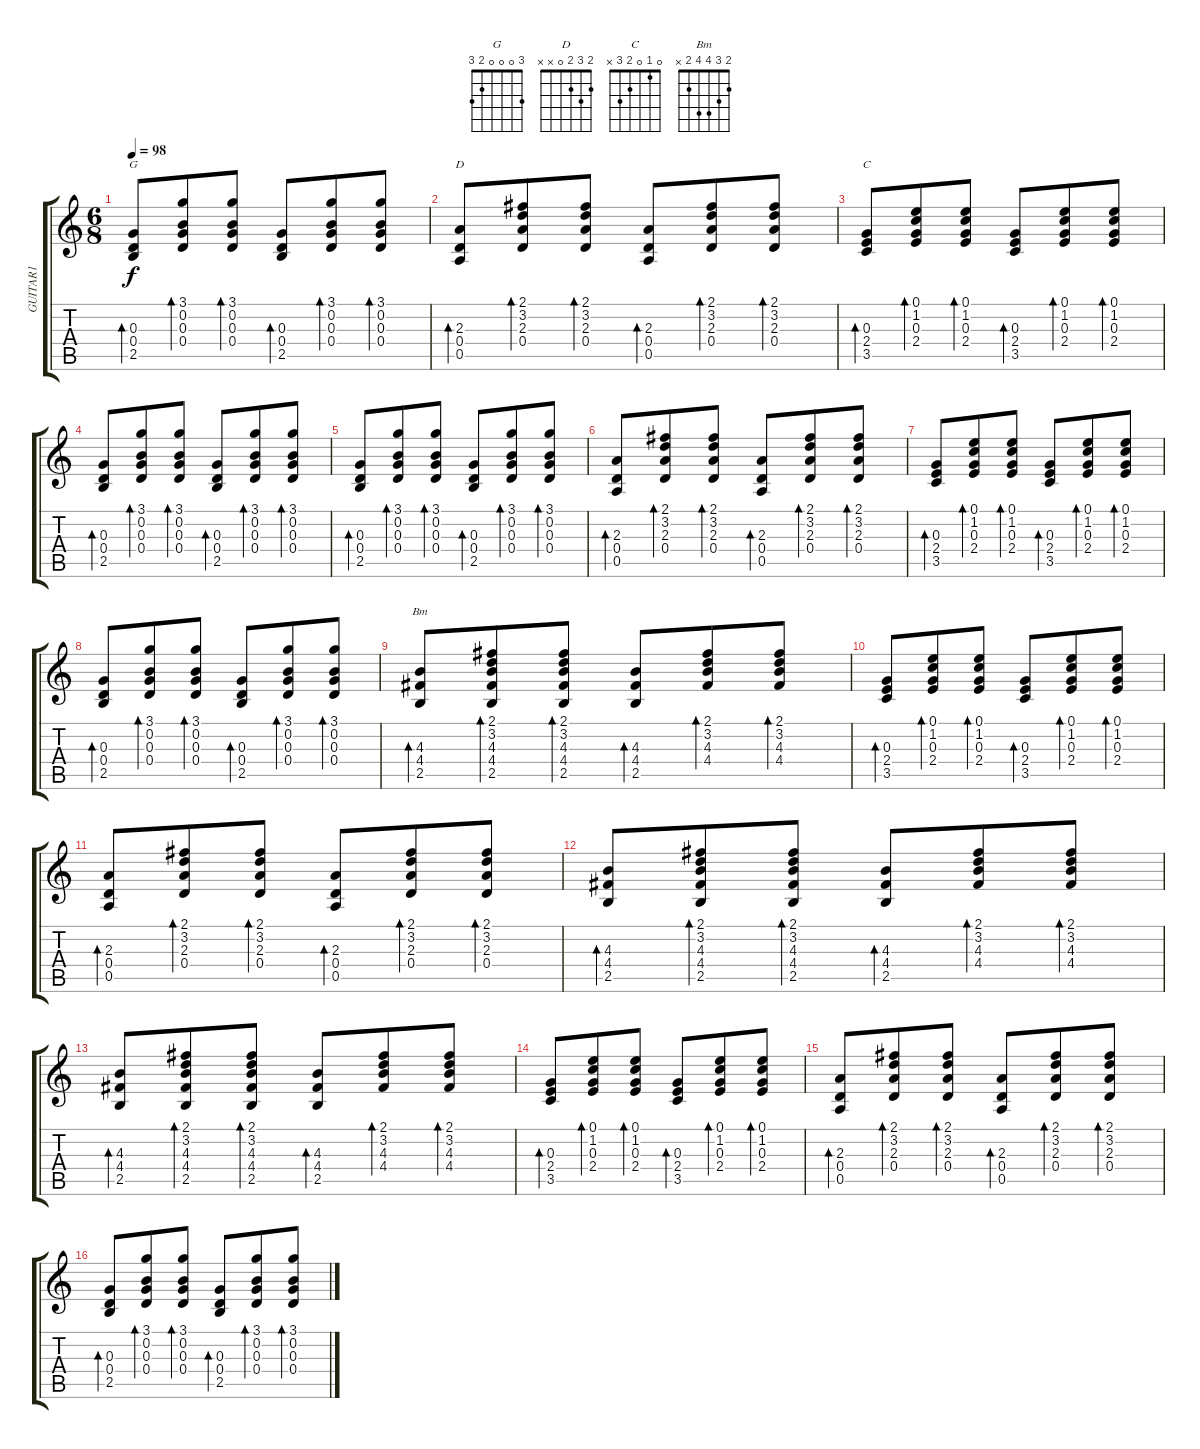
\track ("GUITAR1" "GUITAR1") {instrument acousticguitarsteel}
\staff {score tabs}
\tuning (E4 B3 G3 D3 A2 E2) {hide}
\chord ("G" 3 0 0 0 2 3)
\chord ("D" 2 3 2 0 x x)
\chord ("C" 0 1 0 2 3 x)
\chord ("Bm" 2 3 4 4 2 x)
\ts (6 8)
\tempo 98
\clef g2
\ks c
(0.3 0.4 2.5).8{bd 30 ch "G" dy f} (3.1 0.2 0.3 0.4).8{bd 30} (3.1 0.2 0.3 0.4).8{bd 30} (0.3 0.4 2.5).8{bd 30} (3.1 0.2 0.3 0.4).8{bd 30} (3.1 0.2 0.3 0.4).8{bd 30} |
(2.3 0.4 0.5).8{bd 30 ch "D"} (2.1 3.2 2.3 0.4).8{bd 30} (2.1 3.2 2.3 0.4).8{bd 30} (2.3 0.4 0.5).8{bd 30} (2.1 3.2 2.3 0.4).8{bd 30} (2.1 3.2 2.3 0.4).8{bd 30} |
(0.3 2.4 3.5).8{bd 30 ch "C"} (0.1 1.2 0.3 2.4).8{bd 30} (0.1 1.2 0.3 2.4).8{bd 30} (0.3 2.4 3.5).8{bd 30} (0.1 1.2 0.3 2.4).8{bd 30} (0.1 1.2 0.3 2.4).8{bd 30} |
(0.3 0.4 2.5).8{bd 30} (3.1 0.2 0.3 0.4).8{bd 30} (3.1 0.2 0.3 0.4).8{bd 30} (0.3 0.4 2.5).8{bd 30} (3.1 0.2 0.3 0.4).8{bd 30} (3.1 0.2 0.3 0.4).8{bd 30} |
(0.3 0.4 2.5).8{bd 30} (3.1 0.2 0.3 0.4).8{bd 30} (3.1 0.2 0.3 0.4).8{bd 30} (0.3 0.4 2.5).8{bd 30} (3.1 0.2 0.3 0.4).8{bd 30} (3.1 0.2 0.3 0.4).8{bd 30} |
(2.3 0.4 0.5).8{bd 30} (2.1 3.2 2.3 0.4).8{bd 30} (2.1 3.2 2.3 0.4).8{bd 30} (2.3 0.4 0.5).8{bd 30} (2.1 3.2 2.3 0.4).8{bd 30} (2.1 3.2 2.3 0.4).8{bd 30} |
(0.3 2.4 3.5).8{bd 30} (0.1 1.2 0.3 2.4).8{bd 30} (0.1 1.2 0.3 2.4).8{bd 30} (0.3 2.4 3.5).8{bd 30} (0.1 1.2 0.3 2.4).8{bd 30} (0.1 1.2 0.3 2.4).8{bd 30} |
(0.3 0.4 2.5).8{bd 30} (3.1 0.2 0.3 0.4).8{bd 30} (3.1 0.2 0.3 0.4).8{bd 30} (0.3 0.4 2.5).8{bd 30} (3.1 0.2 0.3 0.4).8{bd 30} (3.1 0.2 0.3 0.4).8{bd 30} |
(4.3 4.4 2.5).8{bd 30 ch "Bm"} (2.1 3.2 4.3 4.4 2.5).8{bd 30} (2.1 3.2 4.3 4.4 2.5).8{bd 30} (4.3 4.4 2.5).8{bd 30} (2.1 3.2 4.3 4.4).8{bd 30} (2.1 3.2 4.3 4.4).8{bd 30} |
(0.3 2.4 3.5).8{bd 30} (0.1 1.2 0.3 2.4).8{bd 30} (0.1 1.2 0.3 2.4).8{bd 30} (0.3 2.4 3.5).8{bd 30} (0.1 1.2 0.3 2.4).8{bd 30} (0.1 1.2 0.3 2.4).8{bd 30} |
(2.3 0.4 0.5).8{bd 30} (2.1 3.2 2.3 0.4).8{bd 30} (2.1 3.2 2.3 0.4).8{bd 30} (2.3 0.4 0.5).8{bd 30} (2.1 3.2 2.3 0.4).8{bd 30} (2.1 3.2 2.3 0.4).8{bd 30} |
(4.3 4.4 2.5).8{bd 30} (2.1 3.2 4.3 4.4 2.5).8{bd 30} (2.1 3.2 4.3 4.4 2.5).8{bd 30} (4.3 4.4 2.5).8{bd 30} (2.1 3.2 4.3 4.4).8{bd 30} (2.1 3.2 4.3 4.4).8{bd 30} |
(4.3 4.4 2.5).8{bd 30} (2.1 3.2 4.3 4.4 2.5).8{bd 30} (2.1 3.2 4.3 4.4 2.5).8{bd 30} (4.3 4.4 2.5).8{bd 30} (2.1 3.2 4.3 4.4).8{bd 30} (2.1 3.2 4.3 4.4).8{bd 30} |
(0.3 2.4 3.5).8{bd 30} (0.1 1.2 0.3 2.4).8{bd 30} (0.1 1.2 0.3 2.4).8{bd 30} (0.3 2.4 3.5).8{bd 30} (0.1 1.2 0.3 2.4).8{bd 30} (0.1 1.2 0.3 2.4).8{bd 30} |
(2.3 0.4 0.5).8{bd 30} (2.1 3.2 2.3 0.4).8{bd 30} (2.1 3.2 2.3 0.4).8{bd 30} (2.3 0.4 0.5).8{bd 30} (2.1 3.2 2.3 0.4).8{bd 30} (2.1 3.2 2.3 0.4).8{bd 30} |
(0.3 0.4 2.5).8{bd 30} (3.1 0.2 0.3 0.4).8{bd 30} (3.1 0.2 0.3 0.4).8{bd 30} (0.3 0.4 2.5).8{bd 30} (3.1 0.2 0.3 0.4).8{bd 30} (3.1 0.2 0.3 0.4).8{bd 30}
